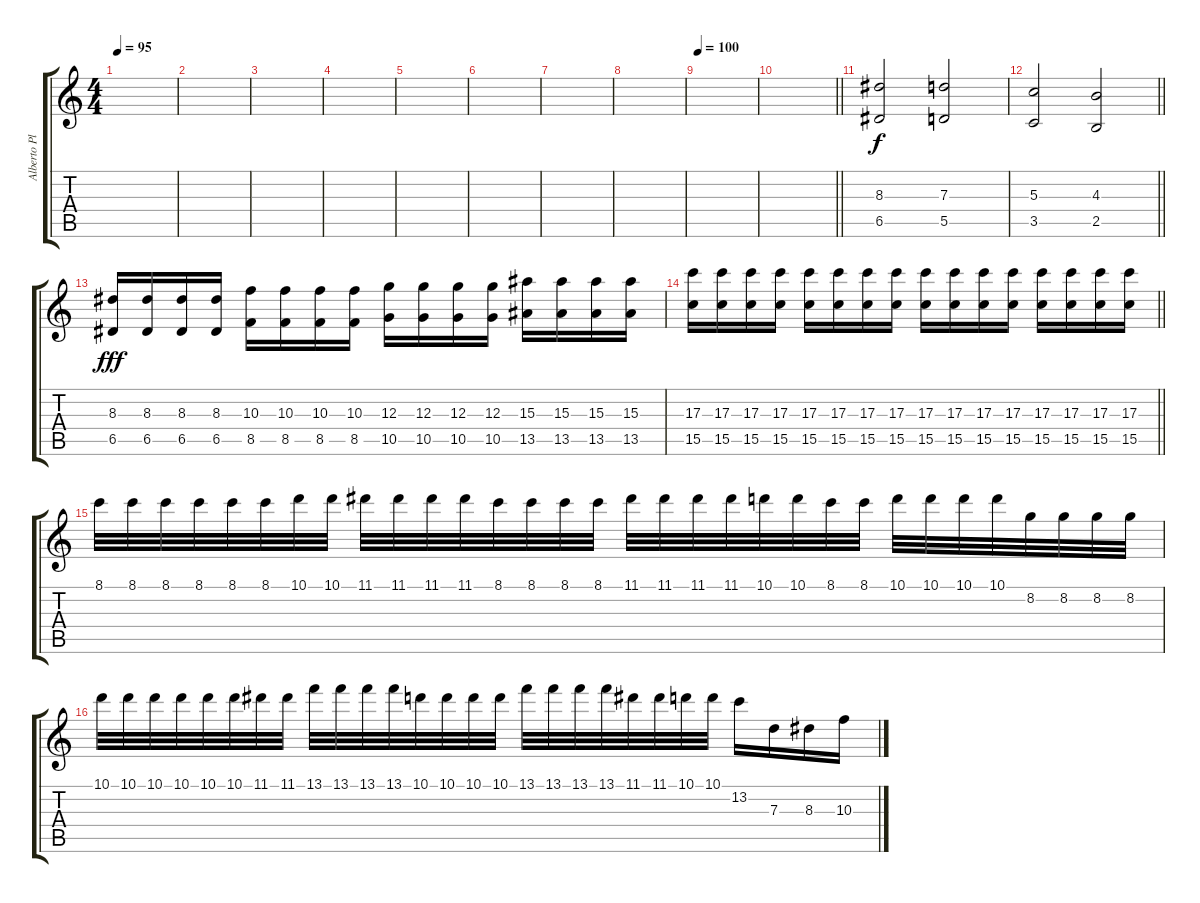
\track ("Alberto Pla" "Alberto Pl") {instrument distortionguitar}
\staff {score tabs}
\tuning (E4 B3 G3 D3 A2 E2) {hide}
\ts (4 4)
\tempo 95
\clef g2
\ks c
|
|
|
|
|
|
|
|
\tempo 100
|
\barLineRight lightlight
|
(8.3 6.5).2 (7.3 5.5).2 |
\barLineRight lightlight
(5.3 3.5).2 (4.3 2.5).2 |
(8.3 6.5).16{dy fff} (8.3 6.5).16 (8.3 6.5).16 (8.3 6.5).16 (10.3 8.5).16 (10.3 8.5).16 (10.3 8.5).16 (10.3 8.5).16 (12.3 10.5).16 (12.3 10.5).16 (12.3 10.5).16 (12.3 10.5).16 (15.3 13.5).16 (15.3 13.5).16 (15.3 13.5).16 (15.3 13.5).16 |
\barLineRight lightlight
(17.3 15.5).16 (17.3 15.5).16 (17.3 15.5).16 (17.3 15.5).16 (17.3 15.5).16 (17.3 15.5).16 (17.3 15.5).16 (17.3 15.5).16 (17.3 15.5).16 (17.3 15.5).16 (17.3 15.5).16 (17.3 15.5).16 (17.3 15.5).16 (17.3 15.5).16 (17.3 15.5).16 (17.3 15.5).16 |
8.1.32 8.1.32 8.1.32 8.1.32 8.1.32 8.1.32 10.1.32 10.1.32 11.1.32 11.1.32 11.1.32 11.1.32 8.1.32 8.1.32 8.1.32 8.1.32 11.1.32 11.1.32 11.1.32 11.1.32 10.1.32 10.1.32 8.1.32 8.1.32 10.1.32 10.1.32 10.1.32 10.1.32 8.2.32 8.2.32 8.2.32 8.2.32 |
10.1.32 10.1.32 10.1.32 10.1.32 10.1.32 10.1.32 11.1.32 11.1.32 13.1.32 13.1.32 13.1.32 13.1.32 10.1.32 10.1.32 10.1.32 10.1.32 13.1.32 13.1.32 13.1.32 13.1.32 11.1.32 11.1.32 10.1.32 10.1.32 13.2.16 7.3.16 8.3.16 10.3.16
